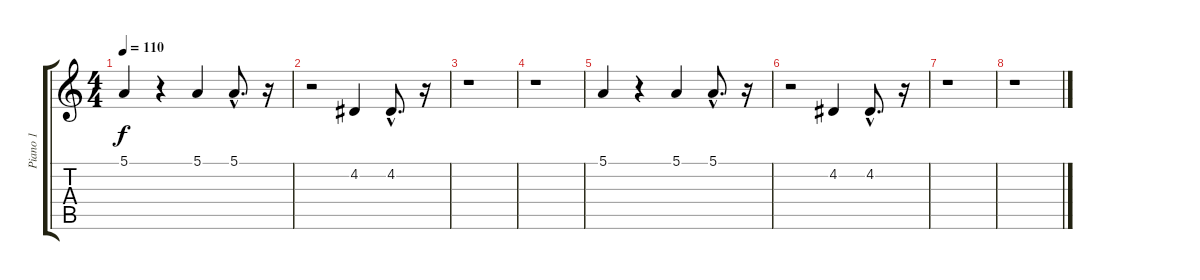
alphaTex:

\track ("Piano 1" "Piano 1") {instrument acousticgrandpiano}
\staff {score tabs}
\tuning (E4 B3 G3 D3 A2 E2) {hide}
\ts (4 4)
\tempo 110
\clef g2
\ks c
5.1.4{dy f} r.4 5.1.4 5.1{hac}.8{d} r.16 |
r.2 4.2.4 4.2{hac}.8{d} r.16 |
r.1 |
r.1 |
5.1.4 r.4 5.1.4 5.1{hac}.8{d} r.16 |
r.2 4.2.4 4.2{hac}.8{d} r.16 |
r.1 |
r.1
